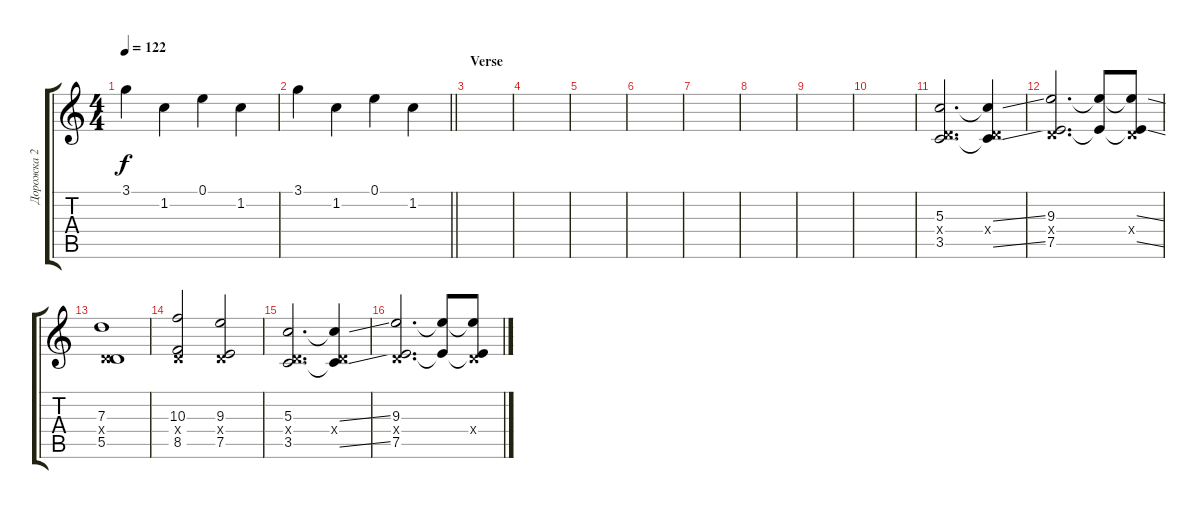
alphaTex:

\track ("Дорожка 2" "Дорожка 2") {instrument distortionguitar}
\staff {score tabs}
\tuning (E4 B3 G3 D3 A2 E2) {hide}
\ts (4 4)
\tempo 122
\clef g2
\ks c
3.1.4{dy f} 1.2.4 0.1.4 1.2.4 |
\barLineRight lightlight
3.1.4 1.2.4 0.1.4 1.2.4 |
\section ("" "Verse")
|
|
|
|
|
|
|
|
(5.3 0.4{x} 3.5).2{d} (5.3{ss t} 0.4{x} 3.5{ss t}).4 |
(9.3 0.4{x} 7.5).2{d} (9.3{t} 7.5{t}).8 (9.3{ss t} 0.4{x} 7.5{ss t}).8 |
(7.3 0.4{x} 5.5).1 |
(10.3 0.4{x} 8.5).2 (9.3 0.4{x} 7.5).2 |
(5.3 0.4{x} 3.5).2{d} (5.3{ss t} 0.4{x} 3.5{ss t}).4 |
(9.3 0.4{x} 7.5).2{d} (9.3{t} 7.5{t}).8 (9.3{ss t} 0.4{x} 7.5{ss t}).8
